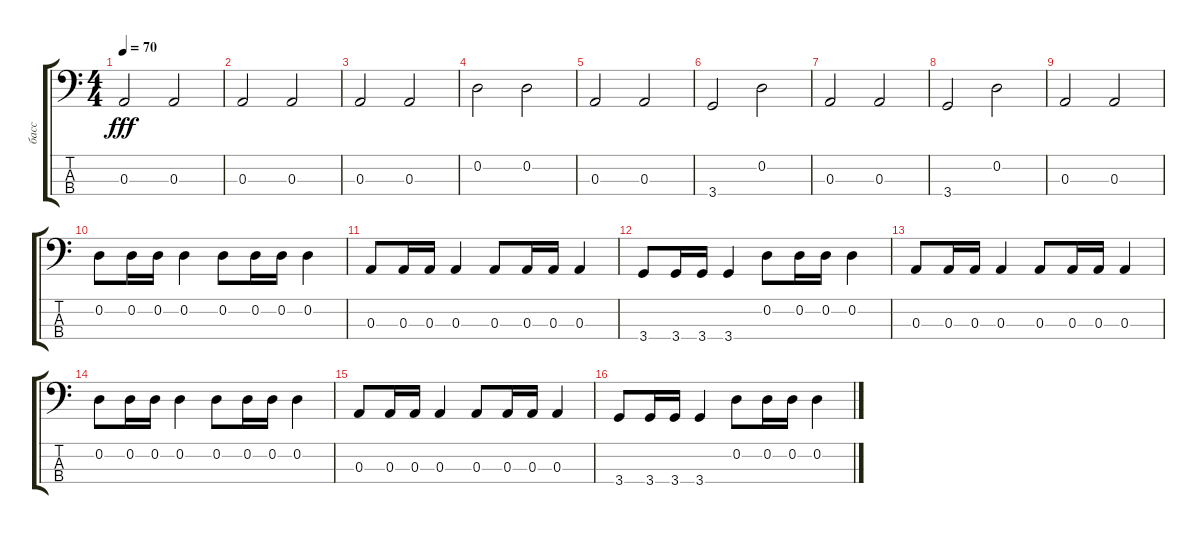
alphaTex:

\track ("басс" "басс") {instrument electricbasspick}
\staff {score tabs}
\tuning (G2 D2 A1 E1) {hide}
\ts (4 4)
\tempo 70
\clef f4
\ks c
0.3.2{dy fff} 0.3.2 |
0.3.2 0.3.2 |
0.3.2 0.3.2 |
0.2.2 0.2.2 |
0.3.2 0.3.2 |
3.4.2 0.2.2 |
0.3.2 0.3.2 |
3.4.2 0.2.2 |
0.3.2 0.3.2 |
0.2.8 0.2.16 0.2.16 0.2.4 0.2.8 0.2.16 0.2.16 0.2.4 |
0.3.8 0.3.16 0.3.16 0.3.4 0.3.8 0.3.16 0.3.16 0.3.4 |
3.4.8 3.4.16 3.4.16 3.4.4 0.2.8 0.2.16 0.2.16 0.2.4 |
0.3.8 0.3.16 0.3.16 0.3.4 0.3.8 0.3.16 0.3.16 0.3.4 |
0.2.8 0.2.16 0.2.16 0.2.4 0.2.8 0.2.16 0.2.16 0.2.4 |
0.3.8 0.3.16 0.3.16 0.3.4 0.3.8 0.3.16 0.3.16 0.3.4 |
3.4.8 3.4.16 3.4.16 3.4.4 0.2.8 0.2.16 0.2.16 0.2.4
